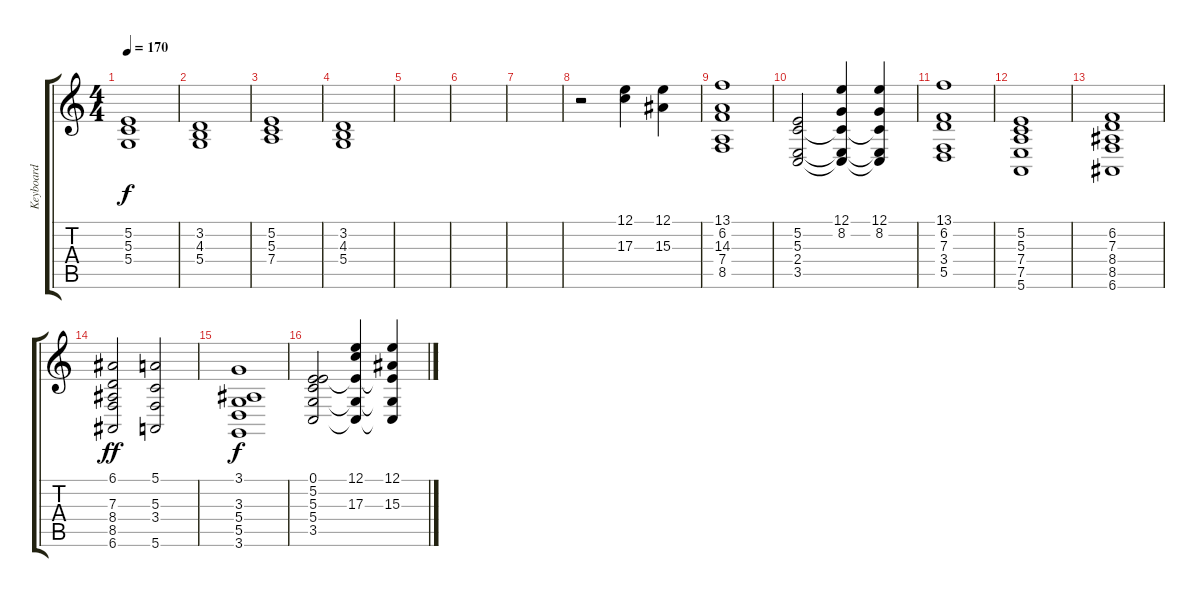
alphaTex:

\track ("Keyboard" "Keyboard") {instrument stringensemble1}
\staff {score tabs}
\tuning (E4 B3 G3 D3 A2 E2) {hide}
\ts (4 4)
\tempo 170
\clef g2
\ks c
(5.2 5.3 5.4).1{dy f} |
(3.2 4.3 5.4).1 |
(5.2 5.3 7.4).1 |
(3.2 4.3 5.4).1 |
|
|
|
r.2 (12.1 17.3).4 (12.1 15.3).4 |
(13.1 6.2 14.3 7.4 8.5).1 |
(5.2 5.3 2.4 3.5).2 (12.1 8.2 5.3{t} 2.4{t} 3.5{t}).4 (12.1 8.2 5.3{t} 2.4{t} 3.5{t}).4 |
(13.1 6.2 7.3 3.4 5.5).1 |
(5.2 5.3 7.4 7.5 5.6).1 |
(6.2 7.3 8.4 8.5 6.6).1 |
(6.1 7.3 8.4 8.5 6.6).2{dy ff} (5.1 5.3 3.4 5.6).2 |
(3.1 3.3 5.4 5.5 3.6).1{dy f} |
(0.1 5.2 5.3 5.4 3.5).2 (12.1 5.2{t} 17.3 5.4{t} 3.5{t}).4 (12.1 5.2{t} 15.3 5.4{t} 3.5{t}).4
